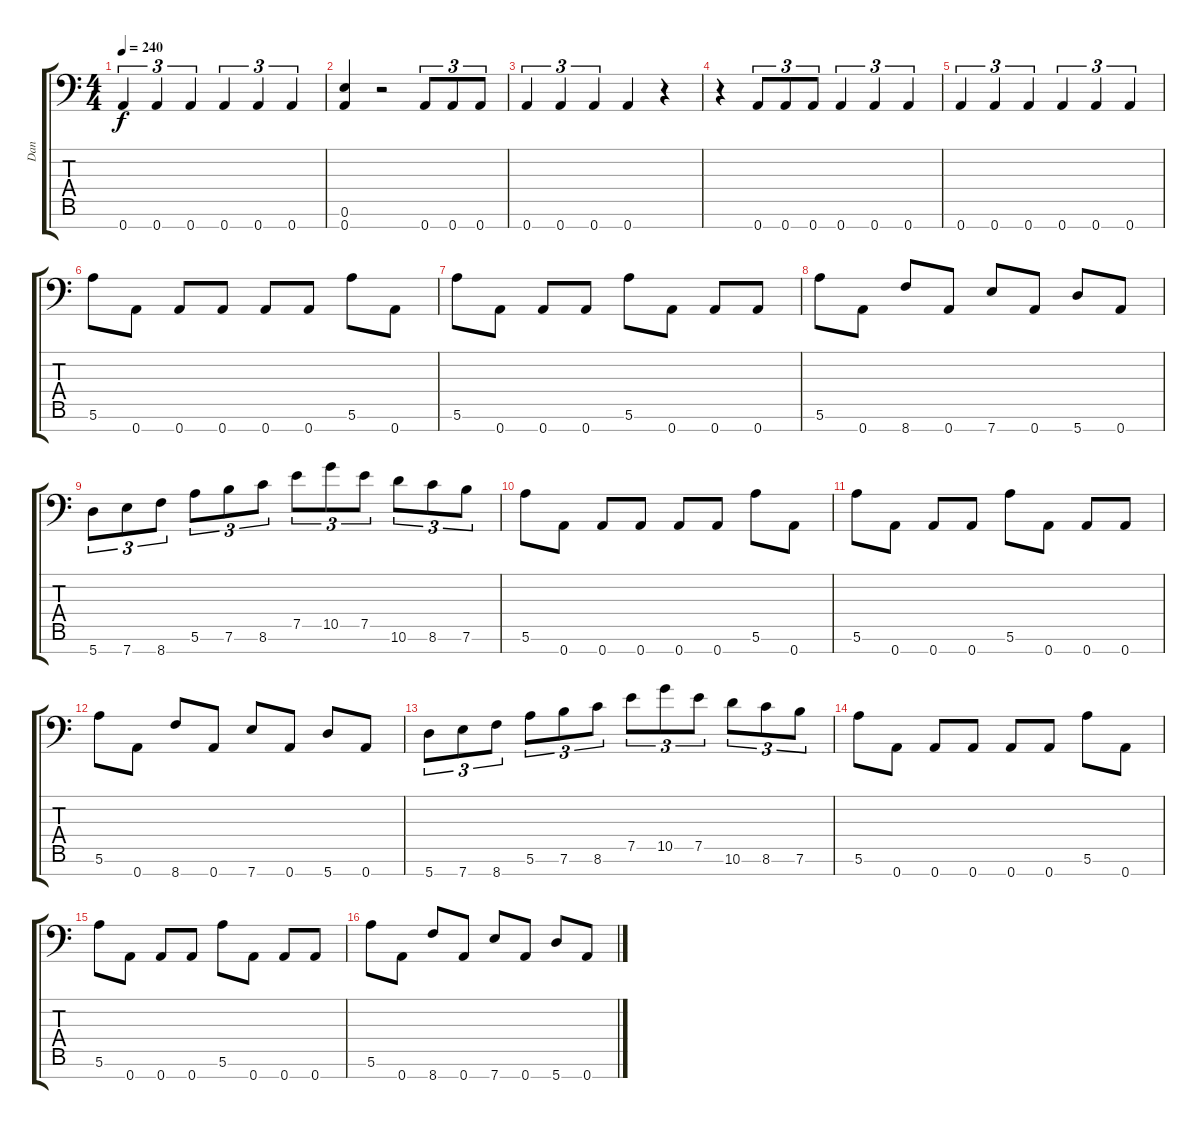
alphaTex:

\track ("Dan" "Dan") {instrument acousticguitarsteel}
\staff {score tabs}
\tuning (E4 B3 Gb3 D3 A2 E2 A1) {hide}
\ts (4 4)
\tempo 240
\clef f4
\ks aminor
0.7.4{tu (3 2) dy f} 0.7.4{tu (3 2)} 0.7.4{tu (3 2)} 0.7.4{tu (3 2)} 0.7.4{tu (3 2)} 0.7.4{tu (3 2)} |
(0.6 0.7).4 r.2 0.7.8{tu (3 2)} 0.7.8{tu (3 2)} 0.7.8{tu (3 2)} |
0.7.4{tu (3 2)} 0.7.4{tu (3 2)} 0.7.4{tu (3 2)} 0.7.4 r.4 |
r.4 0.7.8{tu (3 2)} 0.7.8{tu (3 2)} 0.7.8{tu (3 2)} 0.7.4{tu (3 2)} 0.7.4{tu (3 2)} 0.7.4{tu (3 2)} |
0.7.4{tu (3 2)} 0.7.4{tu (3 2)} 0.7.4{tu (3 2)} 0.7.4{tu (3 2)} 0.7.4{tu (3 2)} 0.7.4{tu (3 2)} |
5.6.8 0.7.8 0.7.8 0.7.8 0.7.8 0.7.8 5.6.8 0.7.8 |
5.6.8 0.7.8 0.7.8 0.7.8 5.6.8 0.7.8 0.7.8 0.7.8 |
5.6.8 0.7.8 8.7.8 0.7.8 7.7.8 0.7.8 5.7.8 0.7.8 |
5.7.8{tu (3 2)} 7.7.8{tu (3 2)} 8.7.8{tu (3 2)} 5.6.8{tu (3 2)} 7.6.8{tu (3 2)} 8.6.8{tu (3 2)} 7.5.8{tu (3 2)} 10.5.8{tu (3 2)} 7.5.8{tu (3 2)} 10.6.8{tu (3 2)} 8.6.8{tu (3 2)} 7.6.8{tu (3 2)} |
5.6.8 0.7.8 0.7.8 0.7.8 0.7.8 0.7.8 5.6.8 0.7.8 |
5.6.8 0.7.8 0.7.8 0.7.8 5.6.8 0.7.8 0.7.8 0.7.8 |
5.6.8 0.7.8 8.7.8 0.7.8 7.7.8 0.7.8 5.7.8 0.7.8 |
5.7.8{tu (3 2)} 7.7.8{tu (3 2)} 8.7.8{tu (3 2)} 5.6.8{tu (3 2)} 7.6.8{tu (3 2)} 8.6.8{tu (3 2)} 7.5.8{tu (3 2)} 10.5.8{tu (3 2)} 7.5.8{tu (3 2)} 10.6.8{tu (3 2)} 8.6.8{tu (3 2)} 7.6.8{tu (3 2)} |
5.6.8 0.7.8 0.7.8 0.7.8 0.7.8 0.7.8 5.6.8 0.7.8 |
5.6.8 0.7.8 0.7.8 0.7.8 5.6.8 0.7.8 0.7.8 0.7.8 |
5.6.8 0.7.8 8.7.8 0.7.8 7.7.8 0.7.8 5.7.8 0.7.8
